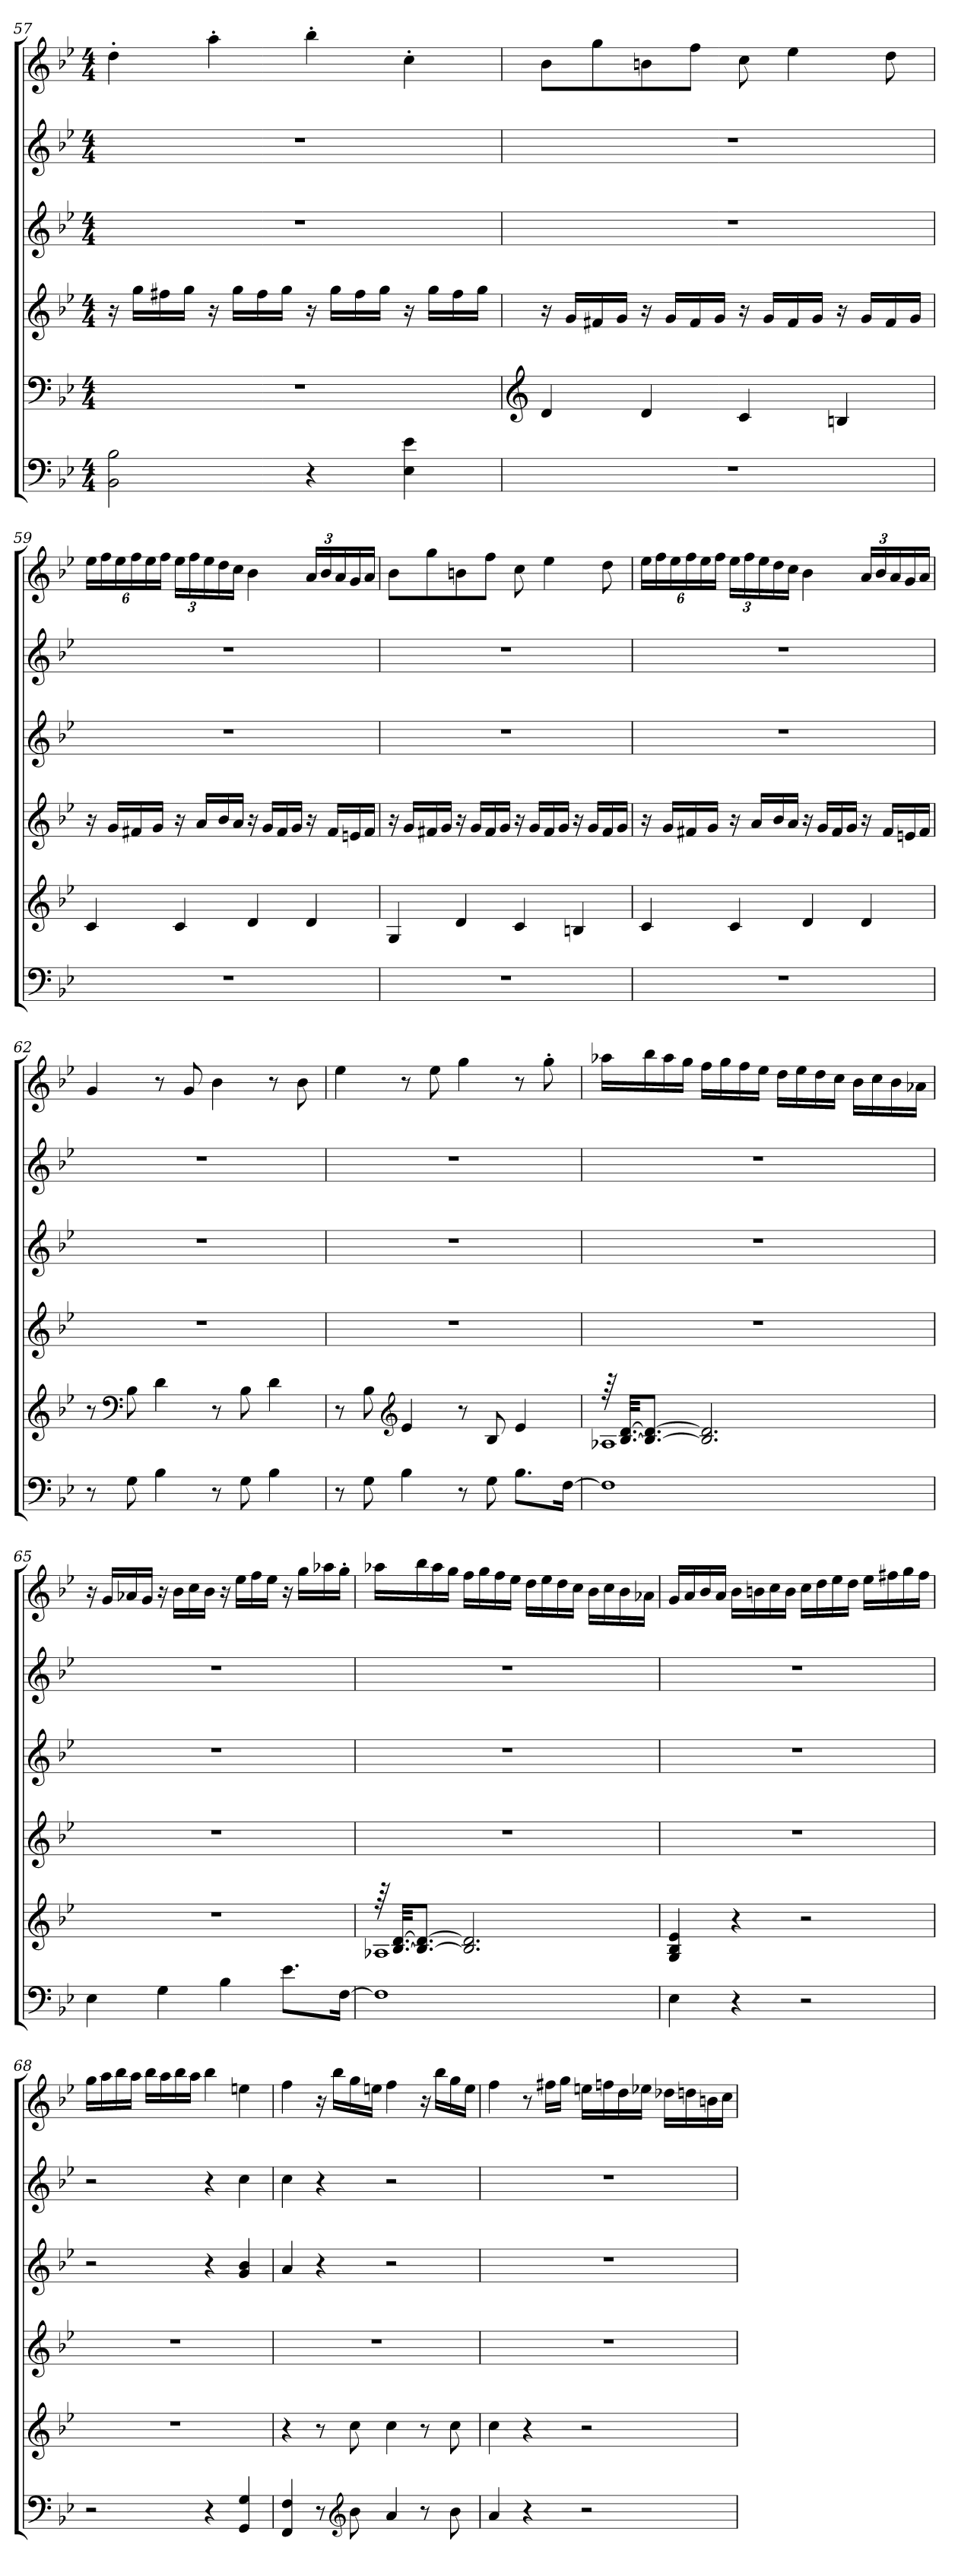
**kern	**kern	**kern	**kern	**kern	**kern
*part5	*part4	*part3	*part2	*part2	*part1
*staff6	*staff5	*staff4	*staff3	*staff2	*staff1
*clefF4	*clefF4	*clefG2	*clefG2	*clefG2	*clefG2
*k[b-e-]	*k[b-e-]	*k[b-e-]	*k[b-e-]	*k[b-e-]	*k[b-e-]
*M4/4	*M4/4	*M4/4	*M4/4	*M4/4	*M4/4
=57	=57	=57	=57	=57	=57
2BB-\ 2B-\	1r	16r	1r	1r	4dd'\
.	.	16gg\LL	.	.	.
.	.	16ff#X\	.	.	.
.	.	16gg\JJ	.	.	.
.	.	16r	.	.	4aa'\
.	.	16gg\LL	.	.	.
.	.	16ff#\	.	.	.
.	.	16gg\JJ	.	.	.
4r	.	16r	.	.	4bb-'\
.	.	16gg\LL	.	.	.
.	.	16ff#\	.	.	.
.	.	16gg\JJ	.	.	.
4E-\ 4e-\	.	16r	.	.	4cc'\
.	.	16gg\LL	.	.	.
.	.	16ff#\	.	.	.
.	.	16gg\JJ	.	.	.
!!LO:LB:g=z
=58	=58	=58	=58	=58	=58
*	*clefG2	*	*	*	*
*	*	*	*	*	*MM147
1r	4d/	16r	1r	1r	8b-\L
.	.	16g/LL	.	.	.
.	.	16f#X/	.	.	8gg\
.	.	16g/JJ	.	.	.
.	4d/	16r	.	.	8bn\
.	.	16g/LL	.	.	.
.	.	16f#/	.	.	8ff\J
.	.	16g/JJ	.	.	.
.	4c/	16r	.	.	8cc\
.	.	16g/LL	.	.	.
.	.	16f#/	.	.	4ee-\
.	.	16g/JJ	.	.	.
.	4Bn/	16r	.	.	.
.	.	16g/LL	.	.	.
.	.	16f#/	.	.	8dd\
.	.	16g/JJ	.	.	.
=59	=59	=59	=59	=59	=59
*	*	*	*	*	*Xbrackettup
1r	4c/	16r	1r	1r	24ee-\LL
.	.	.	.	.	24ff\
.	.	16g/LL	.	.	.
.	.	.	.	.	24ee-\
.	.	16f#X/	.	.	24ff\
.	.	.	.	.	24ee-\
.	.	16g/JJ	.	.	.
.	.	.	.	.	24ff\JJ
.	4c/	16r	.	.	24ee-\LL
.	.	.	.	.	24ff\
.	.	16a/LL	.	.	.
.	.	.	.	.	24ee-\
.	.	16b-/	.	.	16dd\
.	.	16a/JJ	.	.	16cc\JJ
.	4d/	16r	.	.	4b-\
.	.	16g/LL	.	.	.
.	.	16f#/	.	.	.
.	.	16g/JJ	.	.	.
.	4d/	16r	.	.	24a/LL
.	.	.	.	.	24b-/
.	.	16f#/LL	.	.	.
.	.	.	.	.	24a/
.	.	16en/	.	.	16g/
.	.	16f#/JJ	.	.	16a/JJ
!!LO:PB:g=z
=60	=60	=60	=60	=60	=60
*	*	*	*	*	*MM147
1r	4G/	16r	1r	1r	8b-\L
.	.	16g/LL	.	.	.
.	.	16f#X/	.	.	8gg\
.	.	16g/JJ	.	.	.
.	4d/	16r	.	.	8bn\
.	.	16g/LL	.	.	.
.	.	16f#/	.	.	8ff\J
.	.	16g/JJ	.	.	.
.	4c/	16r	.	.	8cc\
.	.	16g/LL	.	.	.
.	.	16f#/	.	.	4ee-\
.	.	16g/JJ	.	.	.
.	4Bn/	16r	.	.	.
.	.	16g/LL	.	.	.
.	.	16f#/	.	.	8dd\
.	.	16g/JJ	.	.	.
=61	=61	=61	=61	=61	=61
1r	4c/	16r	1r	1r	24ee-\LL
.	.	.	.	.	24ff\
.	.	16g/LL	.	.	.
.	.	.	.	.	24ee-\
.	.	16f#X/	.	.	24ff\
.	.	.	.	.	24ee-\
.	.	16g/JJ	.	.	.
.	.	.	.	.	24ff\JJ
.	4c/	16r	.	.	24ee-\LL
.	.	.	.	.	24ff\
.	.	16a/LL	.	.	.
.	.	.	.	.	24ee-\
.	.	16b-/	.	.	16dd\
.	.	16a/JJ	.	.	16cc\JJ
.	4d/	16r	.	.	4b-\
.	.	16g/LL	.	.	.
.	.	16f#/	.	.	.
.	.	16g/JJ	.	.	.
.	4d/	16r	.	.	24a/LL
.	.	.	.	.	24b-/
.	.	16f#/LL	.	.	.
.	.	.	.	.	24a/
.	.	16en/	.	.	16g/
.	.	16f#/JJ	.	.	16a/JJ
!!LO:LB:g=z
=62	=62	=62	=62	=62	=62
8r	8r	1r	1r	1r	4g/
*	*clefF4	*	*	*	*
8G\	8B-\	.	.	.	.
4B-\	4d\	.	.	.	8r
.	.	.	.	.	8g/
8r	8r	.	.	.	4b-\
8G\	8B-\	.	.	.	.
4B-\	4d\	.	.	.	8r
.	.	.	.	.	8b-\
=63	=63	=63	=63	=63	=63
8r	8r	1r	1r	1r	4ee-\
8G\	8B-\	.	.	.	.
*	*clefG2	*	*	*	*
4B-\	4e-/	.	.	.	8r
.	.	.	.	.	8ee-\
8r	8r	.	.	.	4gg\
8G\	8B-/	.	.	.	.
8.B-\L	4e-/	.	.	.	8r
.	.	.	.	.	8gg'\
[16F\Jk	.	.	.	.	.
=64	=64	=64	=64	=64	=64
*	*	*	*	*	*MM147
*	*^	*	*	*	*
1F]	64r	1A-X	1r	1r	1r	16aa-X\LL
.	[32.B-/ [32.d/KKL	.	.	.	.	.
.	8.B-/_ 8.d/_J	.	.	.	.	16bb-\
.	.	.	.	.	.	16aa-\
.	.	.	.	.	.	16gg\JJ
.	2.B-/] 2.d/]	.	.	.	.	16ff\LL
.	.	.	.	.	.	16gg\
.	.	.	.	.	.	16ff\
.	.	.	.	.	.	16ee-\JJ
.	.	.	.	.	.	16dd\LL
.	.	.	.	.	.	16ee-\
.	.	.	.	.	.	16dd\
.	.	.	.	.	.	16cc\JJ
.	.	.	.	.	.	16b-\LL
.	.	.	.	.	.	16cc\
.	.	.	.	.	.	16b-\
.	.	.	.	.	.	16a-X\JJ
*	*v	*v	*	*	*	*
!!LO:PB:g=z
=65	=65	=65	=65	=65	=65
4E-\	1r	1r	1r	1r	16r
.	.	.	.	.	16g/LL
.	.	.	.	.	16a-X/
.	.	.	.	.	16g/JJ
4G\	.	.	.	.	16r
.	.	.	.	.	16b-\LL
.	.	.	.	.	16cc\
.	.	.	.	.	16b-\JJ
4B-\	.	.	.	.	16r
.	.	.	.	.	16ee-\LL
.	.	.	.	.	16ff\
.	.	.	.	.	16ee-\JJ
8.e-\L	.	.	.	.	16r
.	.	.	.	.	16gg\LL
.	.	.	.	.	16aa-X\
[16F\Jk	.	.	.	.	16gg'\JJ
=66	=66	=66	=66	=66	=66
*	*	*	*	*	*MM147
*	*^	*	*	*	*
1F]	64r	1A-X	1r	1r	1r	16aa-X\LL
.	[32.B-/ [32.d/KKL	.	.	.	.	.
.	8.B-/_ 8.d/_J	.	.	.	.	16bb-\
.	.	.	.	.	.	16aa-\
.	.	.	.	.	.	16gg\JJ
.	2.B-/] 2.d/]	.	.	.	.	16ff\LL
.	.	.	.	.	.	16gg\
.	.	.	.	.	.	16ff\
.	.	.	.	.	.	16ee-\JJ
.	.	.	.	.	.	16dd\LL
.	.	.	.	.	.	16ee-\
.	.	.	.	.	.	16dd\
.	.	.	.	.	.	16cc\JJ
.	.	.	.	.	.	16b-\LL
.	.	.	.	.	.	16cc\
.	.	.	.	.	.	16b-\
.	.	.	.	.	.	16a-X\JJ
*	*v	*v	*	*	*	*
!!LO:LB:g=z
=67	=67	=67	=67	=67	=67
*	*	*	*	*	*MM147
4E-\	4G/ 4B-/ 4e-/	1r	1r	1r	16g/LL
.	.	.	.	.	16a/
.	.	.	.	.	16b-/
.	.	.	.	.	16a/JJ
4r	4r	.	.	.	16b-\LL
.	.	.	.	.	16bn\
.	.	.	.	.	16cc\
.	.	.	.	.	16b\JJ
2r	2r	.	.	.	16cc\LL
.	.	.	.	.	16dd\
.	.	.	.	.	16ee-\
.	.	.	.	.	16dd\JJ
.	.	.	.	.	16ee-\LL
.	.	.	.	.	16ff#X\
.	.	.	.	.	16gg\
.	.	.	.	.	16ff#\JJ
=68	=68	=68	=68	=68	=68
2r	1r	1r	2r	2r	16gg\LL
.	.	.	.	.	16aa\
.	.	.	.	.	16bb-\
.	.	.	.	.	16aa\JJ
.	.	.	.	.	16bb-\LL
.	.	.	.	.	16aa\
.	.	.	.	.	16bb-\
.	.	.	.	.	16aa\JJ
4r	.	.	4r	4r	4bb-\
4GG/ 4G/	.	.	4g/ 4b-/	4cc\	4een\
=69	=69	=69	=69	=69	=69
*	*	*	*	*	*MM147
4FF/ 4F/	4r	1r	4a/	4cc\	4ff\
8r	8r	.	4r	4r	16r
.	.	.	.	.	16bb-\LL
*clefG2	*	*	*	*	*
8b-\	8cc\	.	.	.	16gg\
.	.	.	.	.	16een\JJ
4a/	4cc\	.	2r	2r	4ff\
8r	8r	.	.	.	16r
.	.	.	.	.	16bb-\LL
8b-\	8cc\	.	.	.	16gg\
.	.	.	.	.	16ee\JJ
!!LO:PB:g=z
=70	=70	=70	=70	=70	=70
*	*	*	*	*	*MM132
4a/	4cc\	1r	1r	1r	4ff\
4r	4r	.	.	.	8r
*	*	*	*	*	*MM145
.	.	.	.	.	16ff#X\LL
.	.	.	.	.	16gg\JJ
2r	2r	.	.	.	16een\LL
.	.	.	.	.	16ffn\
.	.	.	.	.	16dd\
.	.	.	.	.	16ee-X\JJ
.	.	.	.	.	16dd-X\LL
.	.	.	.	.	16ddn\
.	.	.	.	.	16bn\
*	*	*	*	*	*MM138
.	.	.	.	.	16cc\JJ
=	=	=	=	=	=
*-	*-	*-	*-	*-	*-
